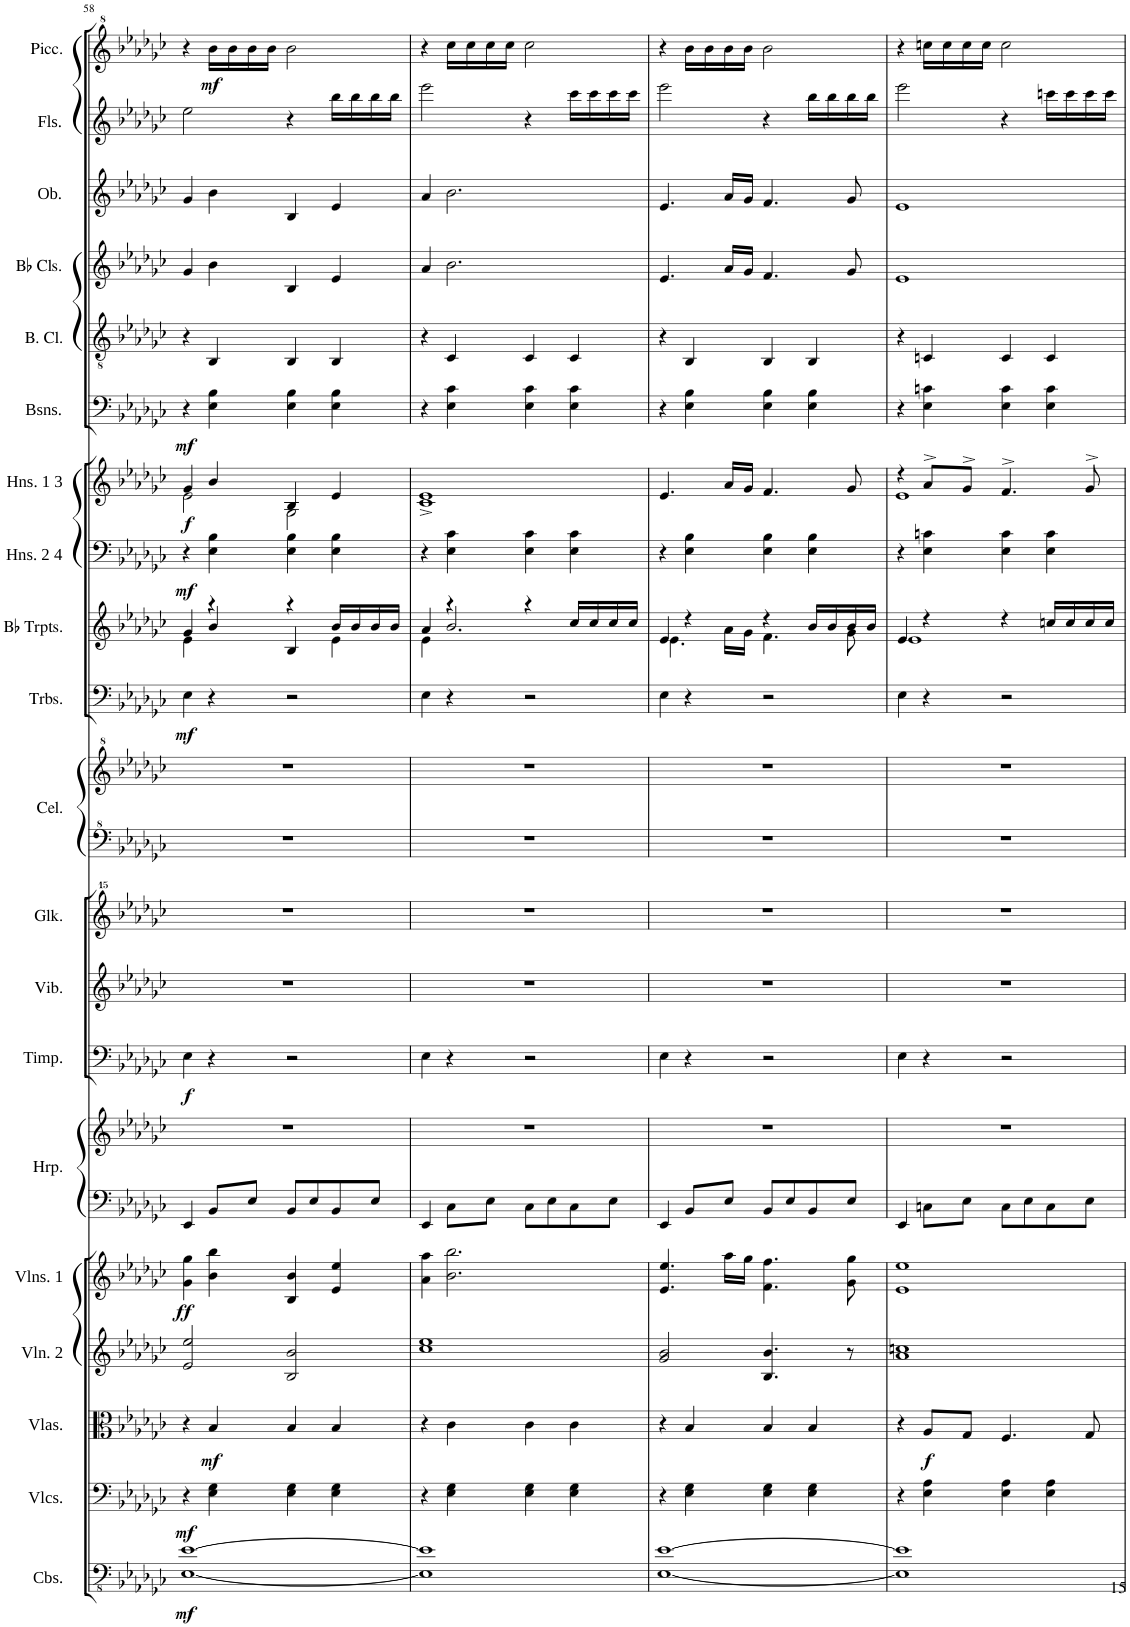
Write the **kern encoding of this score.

**kern	**dynam	**kern	**dynam	**kern	**dynam	**kern	**kern	**dynam	**kern	**kern	**kern	**dynam	**kern	**kern	**kern	**kern	**kern	**dynam	**kern	**kern	**dynam	**kern	**dynam	**kern	**dynam	**kern	**kern	**kern	**kern	**kern	**dynam
*part20	*part20	*part19	*part19	*part18	*part18	*part17	*part16	*part16	*part15	*part15	*part14	*part14	*part13	*part12	*part11	*part11	*part10	*part10	*part9	*part8	*part8	*part7	*part7	*part6	*part6	*part5	*part4	*part3	*part2	*part1	*part1
*staff22	*staff22	*staff21	*staff21	*staff20	*staff20	*staff19	*staff18	*staff18	*staff17	*staff16	*staff15	*staff15	*staff14	*staff13	*staff12	*staff11	*staff10	*staff10	*staff9	*staff8	*staff8	*staff7	*staff7	*staff6	*staff6	*staff5	*staff4	*staff3	*staff2	*staff1	*staff1
*I"Contrabasses	*	*I"Violoncellos	*	*I"Violas	*	*I"Violin 2	*I"Violins 1	*	*I"Harp	*	*I"Timpani	*	*I"Vibraphone	*I"Glockenspiel	*I"Celesta	*	*I"Trombones	*	*I"Bb Trumpets	*I"Horns 2 4	*	*I"Horns 1 3	*	*I"Bassoons	*	*I"Bass Clarinet	*I"Bb Clarinets	*I"Oboe	*I"Flutes	*I"Piccolo (doub. Flute)	*
*I'Cbs.	*	*I'Vlcs.	*	*I'Vlas.	*	*I'Vln. 2	*I'Vlns. 1	*	*I'Hrp.	*	*I'Timp.	*	*I'Vib.	*I'Glk.	*I'Cel.	*	*I'Trbs.	*	*I'Bb Trpts.	*I'Hns. 2 4	*	*I'Hns. 1 3	*	*I'Bsns.	*	*I'B. Cl.	*I'Bb Cls.	*I'Ob.	*I'Fls.	*I'Picc.	*
!!LO:PB:g=z
*clefFv4	*	*clefF4	*	*clefC3	*	*clefG2	*clefG2	*	*clefF4	*clefG2	*clefF4	*	*clefG2	*clefG^^2	*clefF^4	*clefG^2	*clefF4	*	*clefG2	*clefF4	*	*clefG2	*	*clefF4	*	*clefGv2	*clefG2	*clefG2	*clefG2	*clefG^2	*
*	*	*	*	*	*	*	*	*	*	*	*	*	*	*	*	*	*	*	*ITrd1c2	*ITrd4c7	*	*ITrd4c7	*	*	*	*ITrd8c14	*ITrd1c2	*	*	*ITrd-7c-12	*
*k[b-e-a-d-g-c-]	*	*k[b-e-a-d-g-c-]	*	*k[b-e-a-d-g-c-]	*	*k[b-e-a-d-g-c-]	*k[b-e-a-d-g-c-]	*	*k[b-e-a-d-g-c-]	*k[b-e-a-d-g-c-]	*k[b-e-a-d-g-c-]	*	*k[b-e-a-d-g-c-]	*k[b-e-a-d-g-c-]	*k[b-e-a-d-g-c-]	*k[b-e-a-d-g-c-]	*k[b-e-a-d-g-c-]	*	*k[b-e-a-d-g-c-]	*k[b-e-a-d-g-c-]	*	*k[b-e-a-d-g-c-]	*	*k[b-e-a-d-g-c-]	*	*k[b-e-a-d-g-c-]	*k[b-e-a-d-g-c-]	*k[b-e-a-d-g-c-]	*k[b-e-a-d-g-c-]	*k[b-e-a-d-g-c-]	*
*M4/4	*	*M4/4	*	*M4/4	*	*M4/4	*M4/4	*	*M4/4	*M4/4	*M4/4	*	*M4/4	*M4/4	*M4/4	*M4/4	*M4/4	*	*M4/4	*M4/4	*	*M4/4	*	*M4/4	*	*M4/4	*M4/4	*M4/4	*M4/4	*M4/4	*
=58	=58	=58	=58	=58	=58	=58	=58	=58	=58	=58	=58	=58	=58	=58	=58	=58	=58	=58	=58	=58	=58	=58	=58	=58	=58	=58	=58	=58	=58	=58	=58
*	*	*	*	*	*	*	*	*	*	*	*	*	*	*	*	*	*	*	*^	*	*	*^	*	*	*	*	*	*	*	*	*
!	!LO:DY:b	!	!LO:DY:b	!	!	!	!	!LO:DY:b	!	!	!	!LO:DY:b	!	!	!	!	!	!LO:DY:b	!	!	!	!LO:DY:b	!	!	!LO:DY:b	!	!LO:DY:b	!	!	!	!	!	!
[1EE- [1E-	mf	4r	mf	4r	.	2e-/ 2ee-/	4g-\ 4gg-\	ff	4EE-/	1r	4E-\	f	1r	1r	1r	1r	4E-\	mf	4e-\	4g-/	4r	mf	2e-\	4g-/	f	4r	mf	4r	4g-/	4g-/	2ee-\	4r	.
!	!	!	!	!	!LO:DY:b	!	!	!	!	!	!	!	!	!	!	!	!	!	!	!	!	!	!	!	!	!	!	!	!	!	!	!	!LO:DY:b
.	.	4E-\ 4G-\	.	4B-/	mf	.	4b-\ 4bb-\	.	8BB-/L	.	4r	.	.	.	.	.	4r	.	4r	4b-/	4E-\ 4B-\	.	.	4b-/	.	4E-\ 4B-\	.	4BB-/	4b-\	4b-\	.	16bb-\LL	mf
.	.	.	.	.	.	.	.	.	.	.	.	.	.	.	.	.	.	.	.	.	.	.	.	.	.	.	.	.	.	.	.	16bb-\	.
.	.	.	.	.	.	.	.	.	8E-/J	.	.	.	.	.	.	.	.	.	.	.	.	.	.	.	.	.	.	.	.	.	.	16bb-\	.
.	.	.	.	.	.	.	.	.	.	.	.	.	.	.	.	.	.	.	.	.	.	.	.	.	.	.	.	.	.	.	.	16bb-\JJ	.
.	.	4E-\ 4G-\	.	4B-/	.	2B-/ 2b-/	4B-/ 4b-/	.	8BB-/L	.	2r	.	.	.	.	.	2r	.	4r	4B-/	4E-\ 4B-\	.	2G-\	4B-/	.	4E-\ 4B-\	.	4BB-/	4B-/	4B-/	4r	2bb-\	.
.	.	.	.	.	.	.	.	.	8E-/	.	.	.	.	.	.	.	.	.	.	.	.	.	.	.	.	.	.	.	.	.	.	.	.
.	.	4E-\ 4G-\	.	4B-/	.	.	4e-/ 4ee-/	.	8BB-/	.	.	.	.	.	.	.	.	.	16b-/LL	4e-\	4E-\ 4B-\	.	.	4e-/	.	4E-\ 4B-\	.	4BB-/	4e-/	4e-/	16bb-\LL	.	.
.	.	.	.	.	.	.	.	.	.	.	.	.	.	.	.	.	.	.	16b-/	.	.	.	.	.	.	.	.	.	.	.	16bb-\	.	.
.	.	.	.	.	.	.	.	.	8E-/J	.	.	.	.	.	.	.	.	.	16b-/	.	.	.	.	.	.	.	.	.	.	.	16bb-\	.	.
.	.	.	.	.	.	.	.	.	.	.	.	.	.	.	.	.	.	.	16b-/JJ	.	.	.	.	.	.	.	.	.	.	.	16bb-\JJ	.	.
*	*	*	*	*	*	*	*	*	*	*	*	*	*	*	*	*	*	*	*	*	*	*	*v	*v	*	*	*	*	*	*	*	*	*
=59	=59	=59	=59	=59	=59	=59	=59	=59	=59	=59	=59	=59	=59	=59	=59	=59	=59	=59	=59	=59	=59	=59	=59	=59	=59	=59	=59	=59	=59	=59	=59	=59
1EE-] 1E-]	.	4r	.	4r	.	1cc- 1ee-	4a-\ 4aa-\	.	4EE-/	1r	4E-\	.	1r	1r	1r	1r	4E-\	.	4e-\	4a-/	4r	.	1c-^ 1e-^	.	4r	.	4r	4a-/	4a-/	2eee-\	4r	.
.	.	4E-\ 4G-\	.	4c-\	.	.	2.b-\ 2.bb-\	.	8C-\L	.	4r	.	.	.	.	.	4r	.	4r	2.b-/	4E-\ 4c-\	.	.	.	4E-\ 4c-\	.	4C-/	2.b-\	2.b-\	.	16ccc-\LL	.
.	.	.	.	.	.	.	.	.	.	.	.	.	.	.	.	.	.	.	.	.	.	.	.	.	.	.	.	.	.	.	16ccc-\	.
.	.	.	.	.	.	.	.	.	8E-\J	.	.	.	.	.	.	.	.	.	.	.	.	.	.	.	.	.	.	.	.	.	16ccc-\	.
.	.	.	.	.	.	.	.	.	.	.	.	.	.	.	.	.	.	.	.	.	.	.	.	.	.	.	.	.	.	.	16ccc-\JJ	.
.	.	4E-\ 4G-\	.	4c-\	.	.	.	.	8C-\L	.	2r	.	.	.	.	.	2r	.	4r	.	4E-\ 4c-\	.	.	.	4E-\ 4c-\	.	4C-/	.	.	4r	2ccc-\	.
.	.	.	.	.	.	.	.	.	8E-\	.	.	.	.	.	.	.	.	.	.	.	.	.	.	.	.	.	.	.	.	.	.	.
.	.	4E-\ 4G-\	.	4c-\	.	.	.	.	8C-\	.	.	.	.	.	.	.	.	.	16cc-/LL	.	4E-\ 4c-\	.	.	.	4E-\ 4c-\	.	4C-/	.	.	16ccc-\LL	.	.
.	.	.	.	.	.	.	.	.	.	.	.	.	.	.	.	.	.	.	16cc-/	.	.	.	.	.	.	.	.	.	.	16ccc-\	.	.
.	.	.	.	.	.	.	.	.	8E-\J	.	.	.	.	.	.	.	.	.	16cc-/	.	.	.	.	.	.	.	.	.	.	16ccc-\	.	.
.	.	.	.	.	.	.	.	.	.	.	.	.	.	.	.	.	.	.	16cc-/JJ	.	.	.	.	.	.	.	.	.	.	16ccc-\JJ	.	.
=60	=60	=60	=60	=60	=60	=60	=60	=60	=60	=60	=60	=60	=60	=60	=60	=60	=60	=60	=60	=60	=60	=60	=60	=60	=60	=60	=60	=60	=60	=60	=60	=60
[1EE- [1E-	.	4r	.	4r	.	2g-/ 2b-/	4.e-/ 4.ee-/	.	4EE-/	1r	4E-\	.	1r	1r	1r	1r	4E-\	.	4e-/	4.e-\	4r	.	4.e-/	.	4r	.	4r	4.e-/	4.e-/	2eee-\	4r	.
.	.	4E-\ 4G-\	.	4B-/	.	.	.	.	8BB-/L	.	4r	.	.	.	.	.	4r	.	4r	.	4E-\ 4B-\	.	.	.	4E-\ 4B-\	.	4BB-/	.	.	.	16bb-\LL	.
.	.	.	.	.	.	.	.	.	.	.	.	.	.	.	.	.	.	.	.	.	.	.	.	.	.	.	.	.	.	.	16bb-\	.
.	.	.	.	.	.	.	16aa-\LL	.	8E-/J	.	.	.	.	.	.	.	.	.	.	16a-\LL	.	.	16a-/LL	.	.	.	.	16a-/LL	16a-/LL	.	16bb-\	.
.	.	.	.	.	.	.	16gg-\JJ	.	.	.	.	.	.	.	.	.	.	.	.	16g-\JJ	.	.	16g-/JJ	.	.	.	.	16g-/JJ	16g-/JJ	.	16bb-\JJ	.
.	.	4E-\ 4G-\	.	4B-/	.	4.B-/ 4.b-/	4.f\ 4.ff\	.	8BB-/L	.	2r	.	.	.	.	.	2r	.	4r	4.f\	4E-\ 4B-\	.	4.f/	.	4E-\ 4B-\	.	4BB-/	4.f/	4.f/	4r	2bb-\	.
.	.	.	.	.	.	.	.	.	8E-/	.	.	.	.	.	.	.	.	.	.	.	.	.	.	.	.	.	.	.	.	.	.	.
.	.	4E-\ 4G-\	.	4B-/	.	.	.	.	8BB-/	.	.	.	.	.	.	.	.	.	16b-/LL	.	4E-\ 4B-\	.	.	.	4E-\ 4B-\	.	4BB-/	.	.	16bb-\LL	.	.
.	.	.	.	.	.	.	.	.	.	.	.	.	.	.	.	.	.	.	16b-/	.	.	.	.	.	.	.	.	.	.	16bb-\	.	.
.	.	.	.	.	.	8r	8g-\ 8gg-\	.	8E-/J	.	.	.	.	.	.	.	.	.	16b-/	8g-\	.	.	8g-/	.	.	.	.	8g-/	8g-/	16bb-\	.	.
.	.	.	.	.	.	.	.	.	.	.	.	.	.	.	.	.	.	.	16b-/JJ	.	.	.	.	.	.	.	.	.	.	16bb-\JJ	.	.
=61	=61	=61	=61	=61	=61	=61	=61	=61	=61	=61	=61	=61	=61	=61	=61	=61	=61	=61	=61	=61	=61	=61	=61	=61	=61	=61	=61	=61	=61	=61	=61	=61
*	*	*	*	*	*	*	*	*	*	*	*	*	*	*	*	*	*	*	*	*	*	*	*^	*	*	*	*	*	*	*	*	*
1EE-] 1E-]	.	4r	.	4r	.	1a- 1ccn	1e- 1ee-	.	4EE-/	1r	4E-\	.	1r	1r	1r	1r	4E-\	.	4e-/	1e-	4r	.	4r	1e-	.	4r	.	4r	1e-	1e-	2eee-\	4r	.
!	!	!	!	!	!LO:DY:b	!	!	!	!	!	!	!	!	!	!	!	!	!	!	!	!	!	!	!	!	!	!	!	!	!	!	!	!
.	.	4E-\ 4A-\	.	8A-/L	f	.	.	.	8Cn\L	.	4r	.	.	.	.	.	4r	.	4r	.	4E-\ 4cn\	.	8a-^/L	.	.	4E-\ 4cn\	.	4Cn/	.	.	.	16cccn\LL	.
.	.	.	.	.	.	.	.	.	.	.	.	.	.	.	.	.	.	.	.	.	.	.	.	.	.	.	.	.	.	.	.	16ccc\	.
.	.	.	.	8G-/J	.	.	.	.	8E-\J	.	.	.	.	.	.	.	.	.	.	.	.	.	8g-^/J	.	.	.	.	.	.	.	.	16ccc\	.
.	.	.	.	.	.	.	.	.	.	.	.	.	.	.	.	.	.	.	.	.	.	.	.	.	.	.	.	.	.	.	.	16ccc\JJ	.
.	.	4E-\ 4A-\	.	4.F/	.	.	.	.	8C\L	.	2r	.	.	.	.	.	2r	.	4r	.	4E-\ 4c\	.	4.f^/	.	.	4E-\ 4c\	.	4C/	.	.	4r	2ccc\	.
.	.	.	.	.	.	.	.	.	8E-\	.	.	.	.	.	.	.	.	.	.	.	.	.	.	.	.	.	.	.	.	.	.	.	.
.	.	4E-\ 4A-\	.	.	.	.	.	.	8C\	.	.	.	.	.	.	.	.	.	16ccn/LL	.	4E-\ 4c\	.	.	.	.	4E-\ 4c\	.	4C/	.	.	16cccn\LL	.	.
.	.	.	.	.	.	.	.	.	.	.	.	.	.	.	.	.	.	.	16cc/	.	.	.	.	.	.	.	.	.	.	.	16ccc\	.	.
.	.	.	.	8G-/	.	.	.	.	8E-\J	.	.	.	.	.	.	.	.	.	16cc/	.	.	.	8g-^/	.	.	.	.	.	.	.	16ccc\	.	.
.	.	.	.	.	.	.	.	.	.	.	.	.	.	.	.	.	.	.	16cc/JJ	.	.	.	.	.	.	.	.	.	.	.	16ccc\JJ	.	.
*	*	*	*	*	*	*	*	*	*	*	*	*	*	*	*	*	*	*	*v	*v	*	*	*v	*v	*	*	*	*	*	*	*	*	*
=	=	=	=	=	=	=	=	=	=	=	=	=	=	=	=	=	=	=	=	=	=	=	=	=	=	=	=	=	=	=	=
*-	*-	*-	*-	*-	*-	*-	*-	*-	*-	*-	*-	*-	*-	*-	*-	*-	*-	*-	*-	*-	*-	*-	*-	*-	*-	*-	*-	*-	*-	*-	*-
